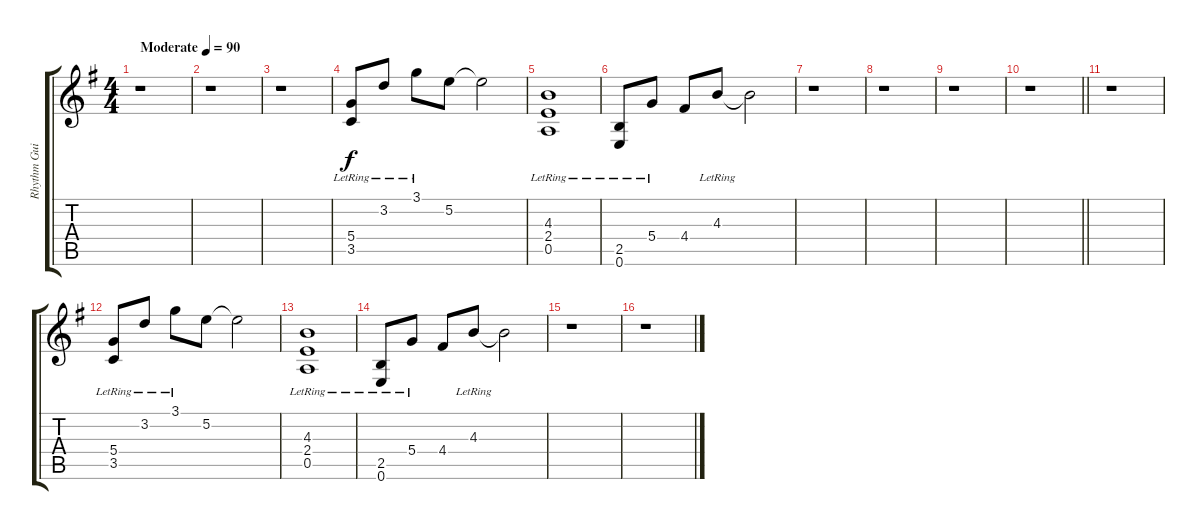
\track ("Rhythm Guitar 2" "Rhythm Gui") {instrument overdrivenguitar}
\staff {score tabs}
\tuning (E4 B3 G3 D3 A2 E2) {hide}
\ts (4 4)
\tempo (90 "Moderate")
\clef g2
\ks eminor
r.1{dy f instrument overdrivenguitar} |
r.1 |
r.1 |
(5.4{lr} 3.5).8 3.2{lr}.8 3.1{lr}.8 5.2.8 5.2{t}.2 |
(4.3{lr} 2.4 0.5).1 |
(2.5{lr} 0.6{lr}).8 5.4{lr}.8 4.4.8 4.3{lr}.8 4.3{t}.2 |
r.1 |
r.1 |
r.1 |
\barLineRight lightlight
r.1 |
r.1 |
(5.4{lr} 3.5).8 3.2{lr}.8 3.1{lr}.8 5.2.8 5.2{t}.2 |
(4.3{lr} 2.4 0.5).1 |
(2.5{lr} 0.6{lr}).8 5.4{lr}.8 4.4.8 4.3{lr}.8 4.3{t}.2 |
r.1 |
r.1
